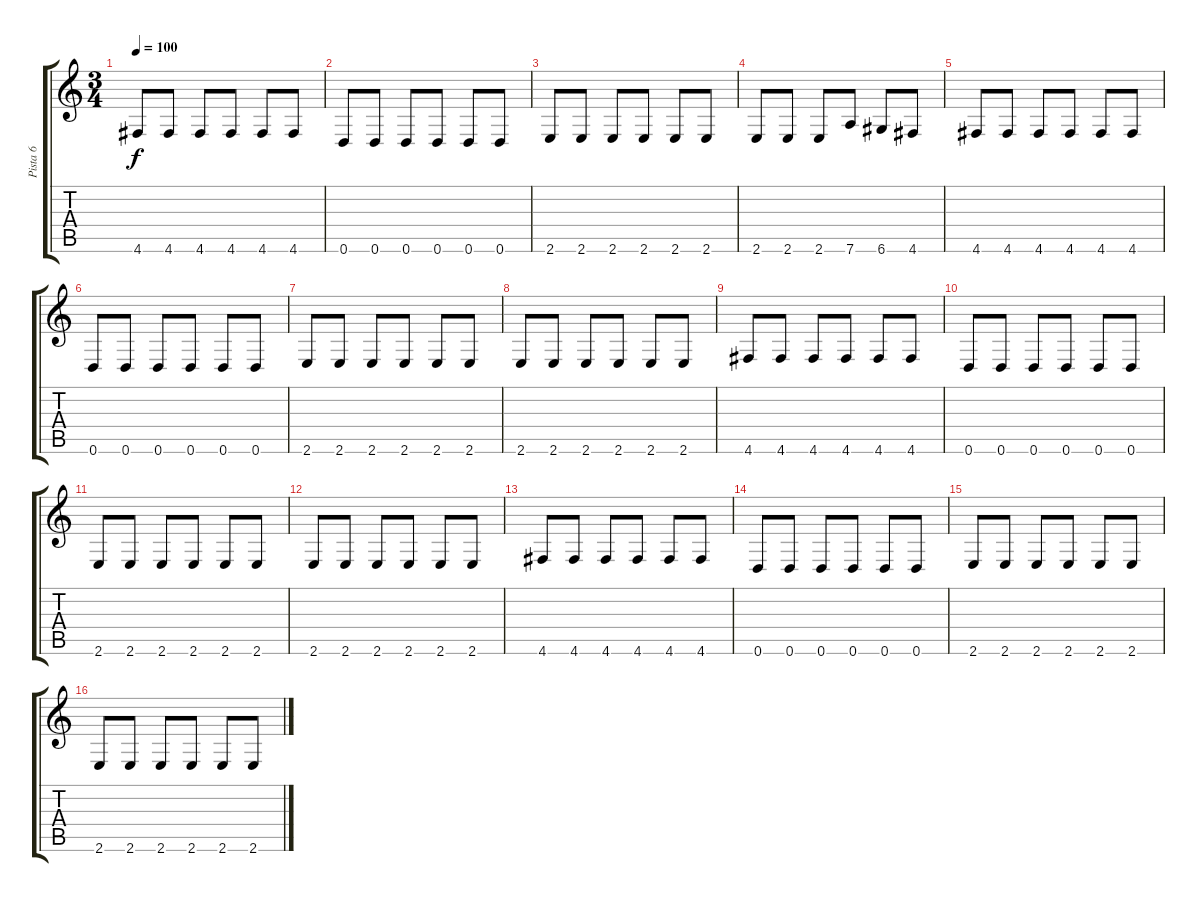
\track ("Pista 6" "Pista 6") {instrument electricbassfinger}
\staff {score tabs}
\tuning (E4 B3 G3 D3 A2 D2) {hide}
\ts (3 4)
\tempo 100
\clef g2
\ks c
4.6.8{dy f} 4.6.8 4.6.8 4.6.8 4.6.8 4.6.8 |
0.6.8 0.6.8 0.6.8 0.6.8 0.6.8 0.6.8 |
2.6.8 2.6.8 2.6.8 2.6.8 2.6.8 2.6.8 |
2.6.8 2.6.8 2.6.8 7.6.8 6.6.8 4.6.8 |
4.6.8 4.6.8 4.6.8 4.6.8 4.6.8 4.6.8 |
0.6.8 0.6.8 0.6.8 0.6.8 0.6.8 0.6.8 |
2.6.8 2.6.8 2.6.8 2.6.8 2.6.8 2.6.8 |
2.6.8 2.6.8 2.6.8 2.6.8 2.6.8 2.6.8 |
4.6.8 4.6.8 4.6.8 4.6.8 4.6.8 4.6.8 |
0.6.8 0.6.8 0.6.8 0.6.8 0.6.8 0.6.8 |
2.6.8 2.6.8 2.6.8 2.6.8 2.6.8 2.6.8 |
2.6.8 2.6.8 2.6.8 2.6.8 2.6.8 2.6.8 |
4.6.8 4.6.8 4.6.8 4.6.8 4.6.8 4.6.8 |
0.6.8 0.6.8 0.6.8 0.6.8 0.6.8 0.6.8 |
2.6.8 2.6.8 2.6.8 2.6.8 2.6.8 2.6.8 |
2.6.8 2.6.8 2.6.8 2.6.8 2.6.8 2.6.8
